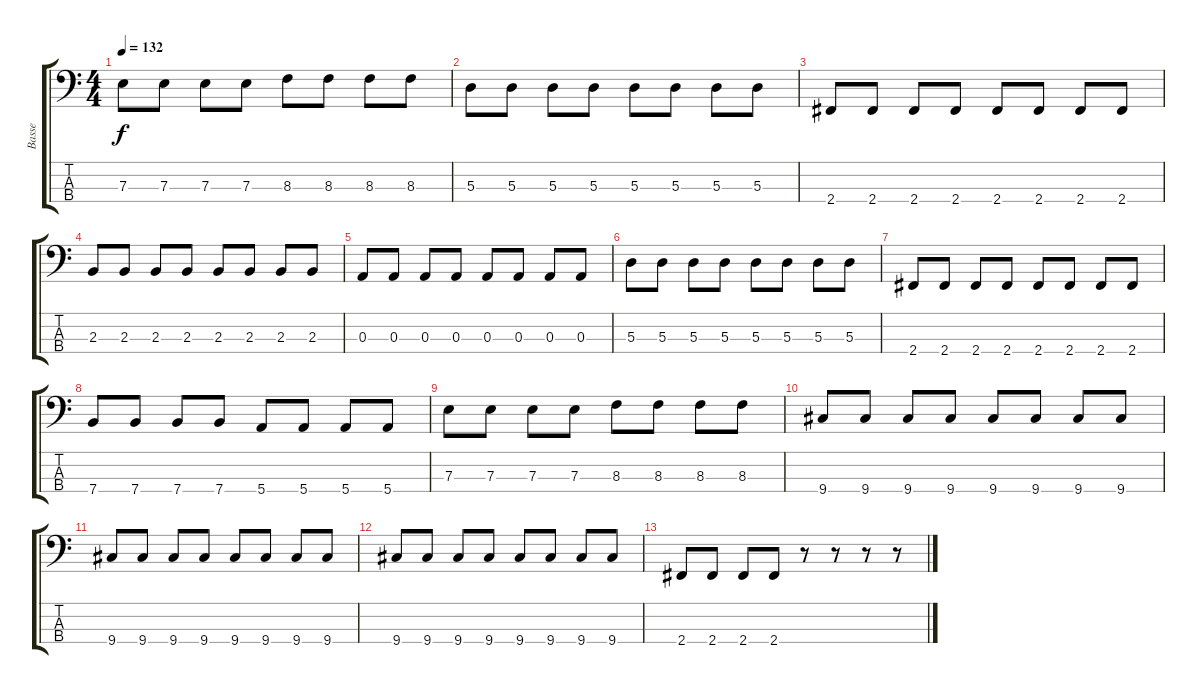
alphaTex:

\track ("Basse" "Basse") {instrument electricbassfinger}
\staff {score tabs}
\tuning (G2 D2 A1 E1) {hide}
\ts (4 4)
\tempo 132
\clef f4
\ks c
7.3.8{dy f} 7.3.8 7.3.8 7.3.8 8.3.8 8.3.8 8.3.8 8.3.8 |
5.3.8 5.3.8 5.3.8 5.3.8 5.3.8 5.3.8 5.3.8 5.3.8 |
2.4.8 2.4.8 2.4.8 2.4.8 2.4.8 2.4.8 2.4.8 2.4.8 |
2.3.8 2.3.8 2.3.8 2.3.8 2.3.8 2.3.8 2.3.8 2.3.8 |
0.3.8 0.3.8 0.3.8 0.3.8 0.3.8 0.3.8 0.3.8 0.3.8 |
5.3.8 5.3.8 5.3.8 5.3.8 5.3.8 5.3.8 5.3.8 5.3.8 |
2.4.8 2.4.8 2.4.8 2.4.8 2.4.8 2.4.8 2.4.8 2.4.8 |
7.4.8 7.4.8 7.4.8 7.4.8 5.4.8 5.4.8 5.4.8 5.4.8 |
7.3.8 7.3.8 7.3.8 7.3.8 8.3.8 8.3.8 8.3.8 8.3.8 |
9.4.8 9.4.8 9.4.8 9.4.8 9.4.8 9.4.8 9.4.8 9.4.8 |
9.4.8 9.4.8 9.4.8 9.4.8 9.4.8 9.4.8 9.4.8 9.4.8 |
9.4.8 9.4.8 9.4.8 9.4.8 9.4.8 9.4.8 9.4.8 9.4.8 |
2.4.8 2.4.8 2.4.8 2.4.8 r.8 r.8 r.8 r.8
